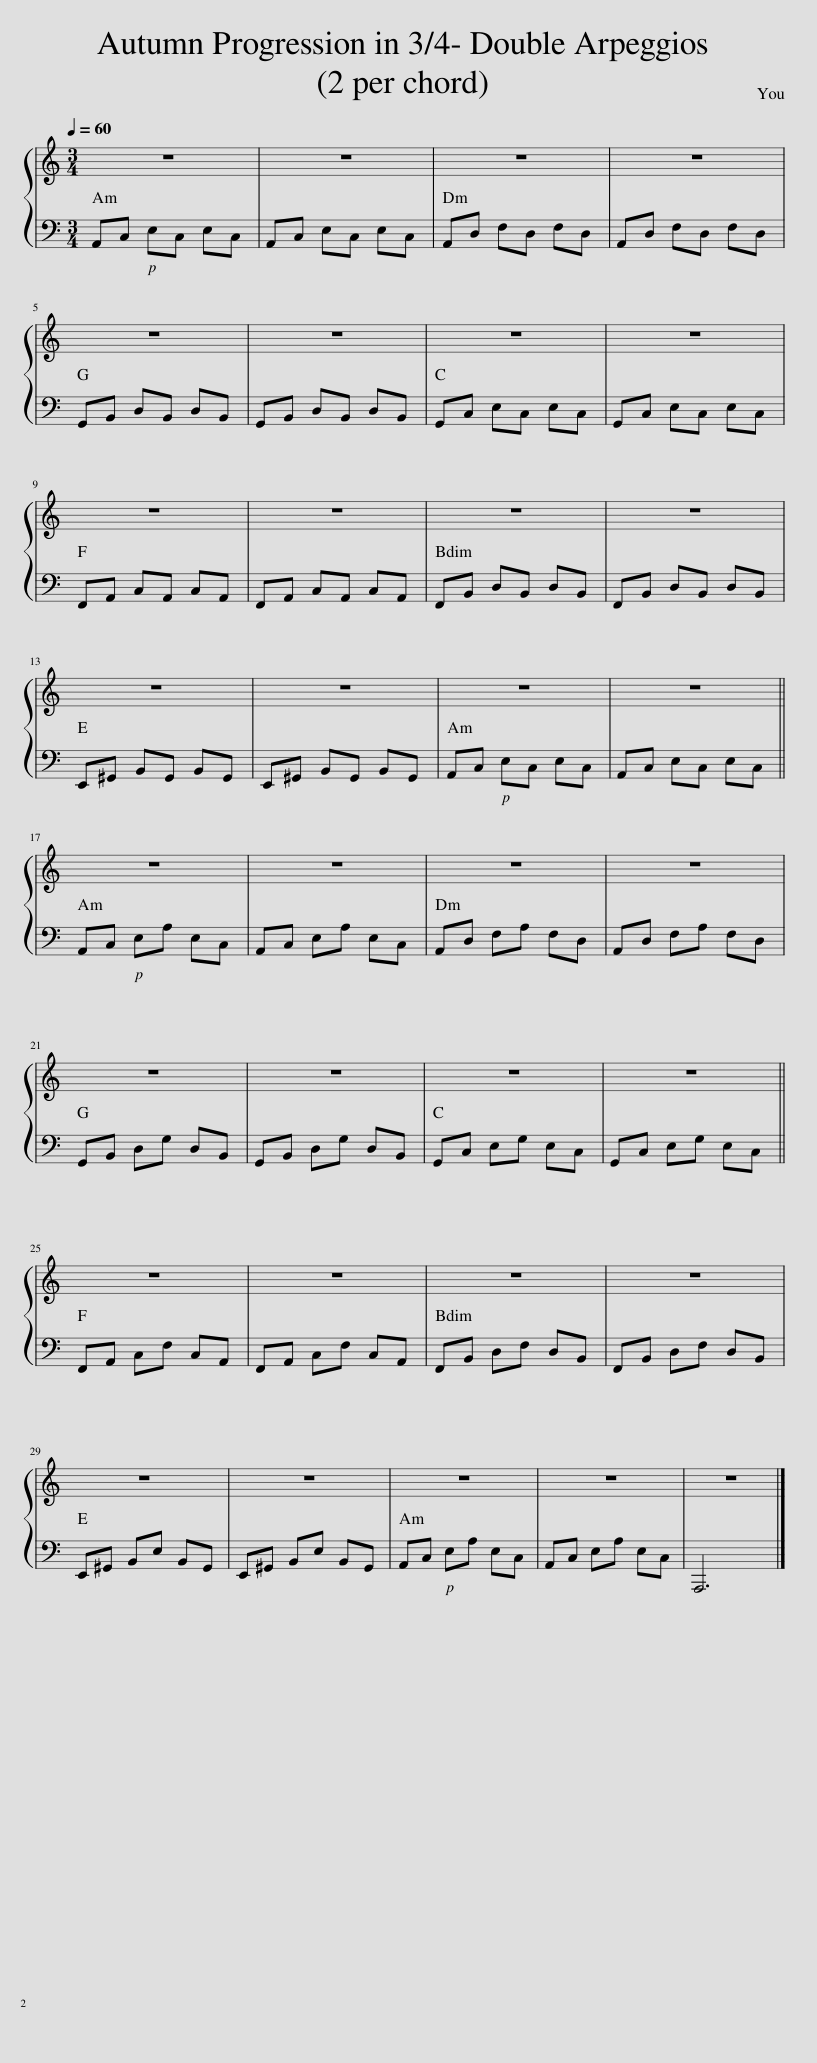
X:1
%%score { 1 | 2 }
L:1/8
Q:1/4=60
M:3/4
I:linebreak $
K:C
V:1 treble
V:2 bass
V:1
 z6 | z6 | z6 | z6 |$ z6 | %5
 z6 | z6 | z6 |$ z6 | z6 | %10
 z6 | z6 |$ z6 | z6 | z6 | %15
 z6 ||$ z6 | z6 | z6 | z6 |$ %20
 z6 | z6 | z6 | z6 ||$ z6 | %25
 z6 | z6 | z6 |$ z6 | z6 | %30
 z6 | z6 | z6 |] %33
V:2
 A,,C, E,C, E,C, | A,,C, E,C, E,C, | A,,D, F,D, F,D, | A,,D, F,D, F,D, |$ G,,B,, D,B,, D,B,, | %5
 G,,B,, D,B,, D,B,, | G,,C, E,C, E,C, | G,,C, E,C, E,C, |$ F,,A,, C,A,, C,A,, | F,,A,, C,A,, C,A,, | %10
 F,,B,, D,B,, D,B,, | F,,B,, D,B,, D,B,, |$ E,,^G,, B,,G,, B,,G,, | E,,^G,, B,,G,, B,,G,, | A,,C, E,C, E,C, | %15
 A,,C, E,C, E,C, ||$ A,,C, E,A, E,C, | A,,C, E,A, E,C, | A,,D, F,A, F,D, | A,,D, F,A, F,D, |$ %20
 G,,B,, D,G, D,B,, | G,,B,, D,G, D,B,, | G,,C, E,G, E,C, | G,,C, E,G, E,C, ||$ F,,A,, C,F, C,A,, | %25
 F,,A,, C,F, C,A,, | F,,B,, D,F, D,B,, | F,,B,, D,F, D,B,, |$ E,,^G,, B,,E, B,,G,, | E,,^G,, B,,E, B,,G,, | %30
 A,,C, E,A, E,C, | A,,C, E,A, E,C, | A,,,6 |] %33
